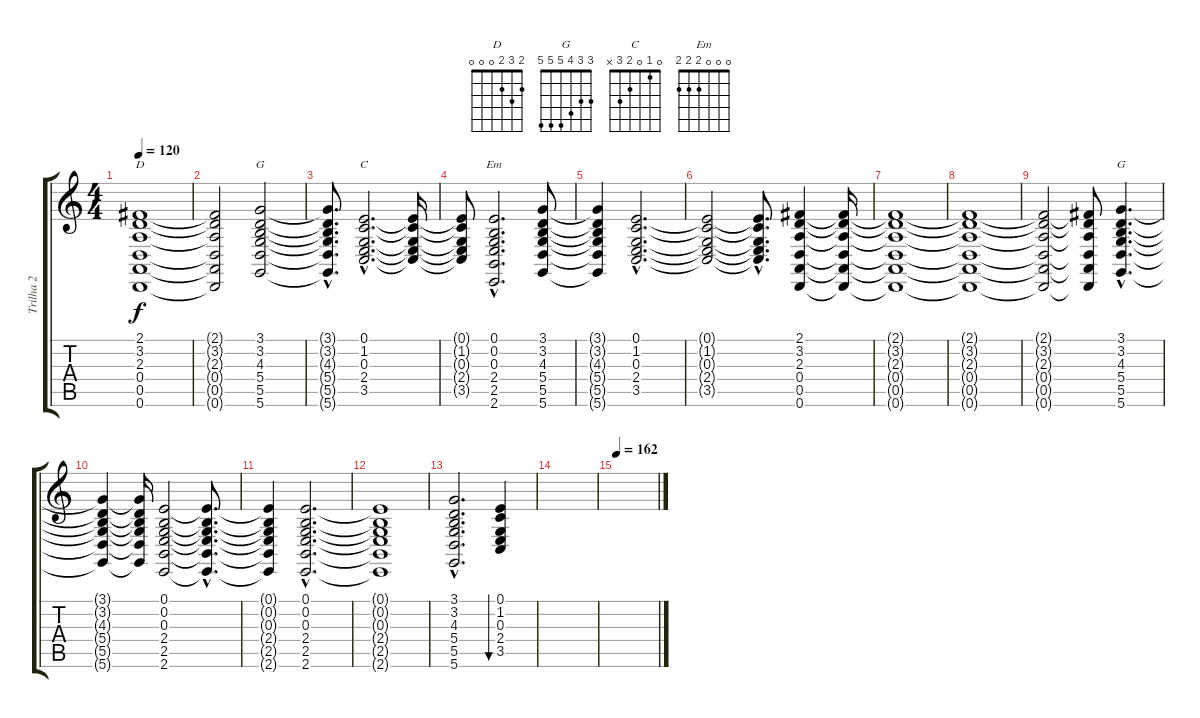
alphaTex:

\track ("Trilha 2" "Trilha 2") {instrument englishhorn}
\staff {score tabs}
\tuning (E4 B3 G3 D3 A2 D2) {hide}
\chord ("D" 2 3 2 0 0 0)
\chord ("G" 3 3 4 5 5 5) {firstfret 3}
\chord ("C" 0 1 0 2 3 x)
\chord ("Em" 0 0 0 2 2 2)
\chord ("G" 3 3 4 5 5 5)
\ts (4 4)
\tempo 120
\clef g2
\ks c
(2.1 3.2 2.3 0.4 0.5 0.6).1{ch "D" dy f instrument englishhorn} |
(2.1{t} 3.2{t} 2.3{t} 0.4{t} 0.5{t} 0.6{t}).2 (3.1 3.2 4.3 5.4 5.5 5.6).2{ch "G"} |
(3.1{hac t} 3.2{hac t} 4.3{hac t} 5.4{hac t} 5.5{hac t} 5.6{hac t}).8{d} (0.1{hac} 1.2{hac} 0.3{hac} 2.4{hac} 3.5{hac}).2{d ch "C"} (0.1{t} 1.2{t} 0.3{t} 2.4{t} 3.5{t}).16 |
(0.1{t} 1.2{t} 0.3{t} 2.4{t} 3.5{t}).8 (0.1{hac} 0.2{hac} 0.3{hac} 2.4{hac} 2.5{hac} 2.6{hac}).2{d ch "Em"} (3.1 3.2 4.3 5.4 5.5 5.6).8 |
(3.1{t} 3.2{t} 4.3{t} 5.4{t} 5.5{t} 5.6{t}).4 (0.1{hac} 1.2{hac} 0.3{hac} 2.4{hac} 3.5{hac}).2{d} |
(0.1{t} 1.2{t} 0.3{t} 2.4{t} 3.5{t}).2 (0.1{hac t} 1.2{hac t} 0.3{hac t} 2.4{hac t} 3.5{hac t}).8{d} (2.1 3.2 2.3 0.4 0.5 0.6).4 (2.1{t} 3.2{t} 2.3{t} 0.4{t} 0.5{t} 0.6{t}).16 |
(2.1{t} 3.2{t} 2.3{t} 0.4{t} 0.5{t} 0.6{t}).1 |
(2.1{t} 3.2{t} 2.3{t} 0.4{t} 0.5{t} 0.6{t}).1 |
(2.1{t} 3.2{t} 2.3{t} 0.4{t} 0.5{t} 0.6{t}).2 (2.1{t} 3.2{t} 2.3{t} 0.4{t} 0.5{t} 0.6{t}).8 (3.1{hac} 3.2{hac} 4.3{hac} 5.4{hac} 5.5{hac} 5.6{hac}).4{d ch "G"} |
(3.1{t} 3.2{t} 4.3{t} 5.4{t} 5.5{t} 5.6{t}).4 (3.1{t} 3.2{t} 4.3{t} 5.4{t} 5.5{t} 5.6{t}).16 (0.1 0.2 0.3 2.4 2.5 2.6).2 (0.1{hac t} 0.2{hac t} 0.3{hac t} 2.4{hac t} 2.5{hac t} 2.6{hac t}).8{d} |
(0.1{t} 0.2{t} 0.3{t} 2.4{t} 2.5{t} 2.6{t}).4 (0.1{hac} 0.2{hac} 0.3{hac} 2.4{hac} 2.5{hac} 2.6{hac}).2{d} |
(0.1{t} 0.2{t} 0.3{t} 2.4{t} 2.5{t} 2.6{t}).1 |
(3.1{hac} 3.2{hac} 4.3{hac} 5.4{hac} 5.5{hac} 5.6{hac}).2{d} (0.1 1.2 0.3 2.4 3.5).4{bu 30} |
|
\tempo 162
